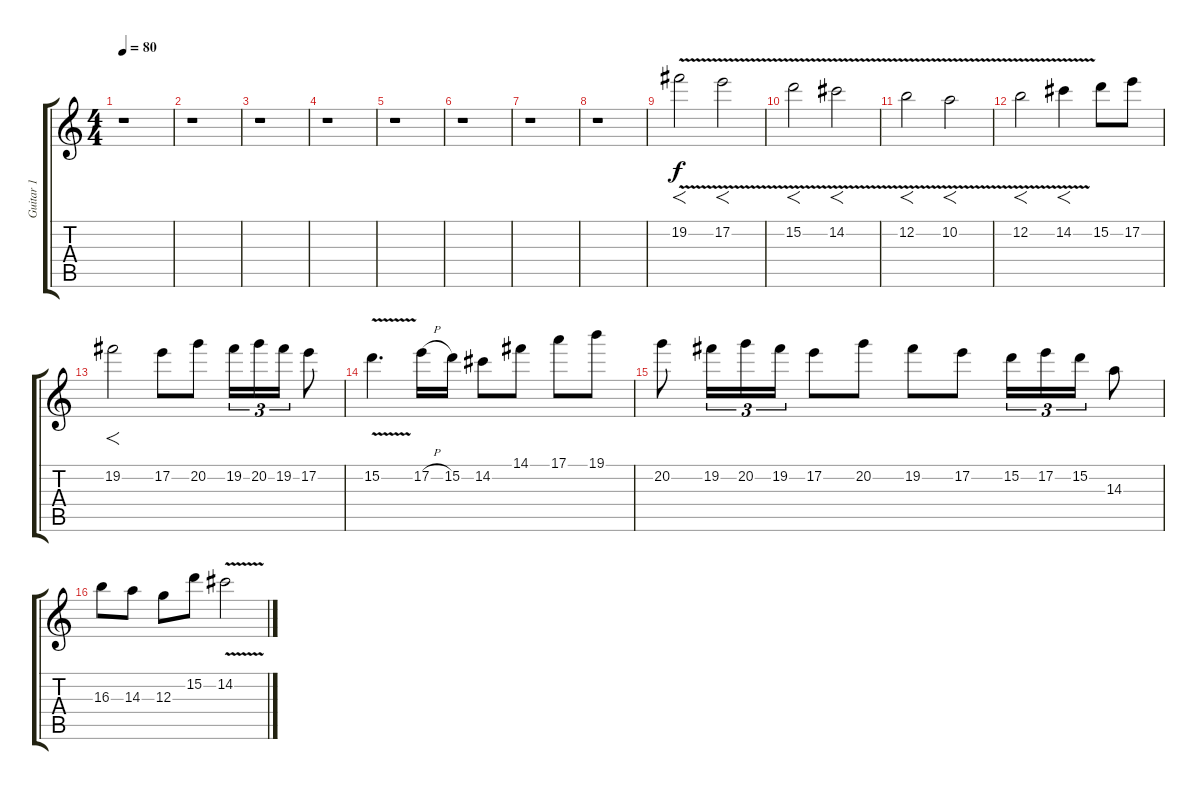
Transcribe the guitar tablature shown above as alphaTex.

\track ("Guitar 1" "Guitar 1") {instrument distortionguitar}
\staff {score tabs}
\tuning (E4 B3 G3 D3 A2 E2) {hide}
\ts (4 4)
\tempo 80
\clef g2
\ks c
r.1{dy f instrument distortionguitar} |
r.1 |
r.1 |
r.1 |
r.1 |
r.1 |
r.1 |
r.1 |
19.2{v}.2{f} 17.2{v}.2{f} |
15.2{v}.2{f} 14.2{v}.2{f} |
12.2{v}.2{f} 10.2{v}.2{f} |
12.2{v}.2{f} 14.2{v}.4{f} 15.2.8 17.2.8 |
19.2.2{f} 17.2.8 20.2.8 19.2.16{tu (3 2)} 20.2.16{tu (3 2)} 19.2.16{tu (3 2)} 17.2.8 |
15.2{v}.4{d} 17.2{h}.16 15.2.16 14.2.8 14.1.8 17.1.8 19.1.8 |
20.2.8 19.2.16{tu (3 2)} 20.2.16{tu (3 2)} 19.2.16{tu (3 2)} 17.2.8 20.2.8 19.2.8 17.2.8 15.2.16{tu (3 2)} 17.2.16{tu (3 2)} 15.2.16{tu (3 2)} 14.3.8 |
16.3.8 14.3.8 12.3.8 15.2.8 14.2{v}.2
